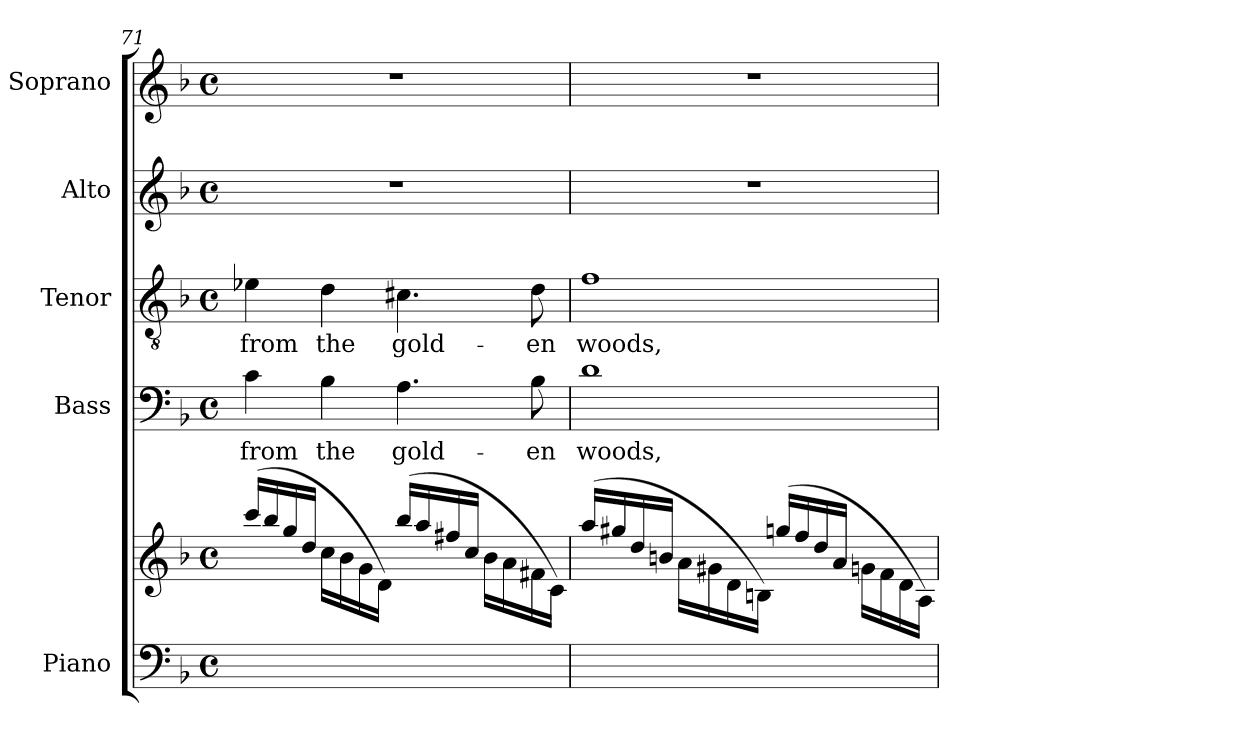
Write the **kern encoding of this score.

**kern	**kern	**kern	**text	**kern	**text	**kern	**kern
*part5	*part5	*part4	*part4	*part3	*part3	*part2	*part1
*staff6	*staff5	*staff4	*staff4	*staff3	*staff3	*staff2	*staff1
*I"Piano	*	*I"Bass	*	*I"Tenor	*	*I"Alto	*I"Soprano
*I'Pno	*	*	*	*	*	*	*
*clefF4	*clefG2	*clefF4	*	*clefGv2	*	*clefG2	*clefG2
*k[b-]	*k[b-]	*k[b-]	*	*k[b-]	*	*k[b-]	*k[b-]
*M4/4	*M4/4	*M4/4	*	*M4/4	*	*M4/4	*M4/4
*met(c)	*met(c)	*met(c)	*	*met(c)	*	*met(c)	*met(c)
=71	=71	=71	=71	=71	=71	=71	=71
1ryy	(16ccc/LL	4c\	from	4e-X\	from	1r	1r
.	16bb-/	.	.	.	.	.	.
.	16gg/	.	.	.	.	.	.
.	16dd/JJ	.	.	.	.	.	.
.	16cc\LL	4B-\	the	4d\	the	.	.
.	16b-\	.	.	.	.	.	.
.	16g\	.	.	.	.	.	.
.	16d\JJ)	.	.	.	.	.	.
.	(16bb-/LL	4.A\	gold-	4.c#X\	gold-	.	.
.	16aa/	.	.	.	.	.	.
.	16ff#X/	.	.	.	.	.	.
.	16cc/JJ	.	.	.	.	.	.
.	16b-\LL	.	.	.	.	.	.
.	16a\	.	.	.	.	.	.
.	16f#X\	8B-\	-en	8d\	-en	.	.
.	16c\JJ)	.	.	.	.	.	.
=72	=72	=72	=72	=72	=72	=72	=72
1ryy	(16aa/LL	1d	woods,	1f	woods,	1r	1r
.	16gg#X/	.	.	.	.	.	.
.	16dd/	.	.	.	.	.	.
.	16bn/JJ	.	.	.	.	.	.
.	16a\LL	.	.	.	.	.	.
.	16g#X\	.	.	.	.	.	.
.	16d\	.	.	.	.	.	.
.	16Bn\JJ)	.	.	.	.	.	.
.	(16ggn/LL	.	.	.	.	.	.
.	16ff/	.	.	.	.	.	.
.	16dd/	.	.	.	.	.	.
.	16a/JJ	.	.	.	.	.	.
.	16gn\LL	.	.	.	.	.	.
.	16f\	.	.	.	.	.	.
.	16d\	.	.	.	.	.	.
.	16A\JJ)	.	.	.	.	.	.
=	=	=	=	=	=	=	=
*-	*-	*-	*-	*-	*-	*-	*-
